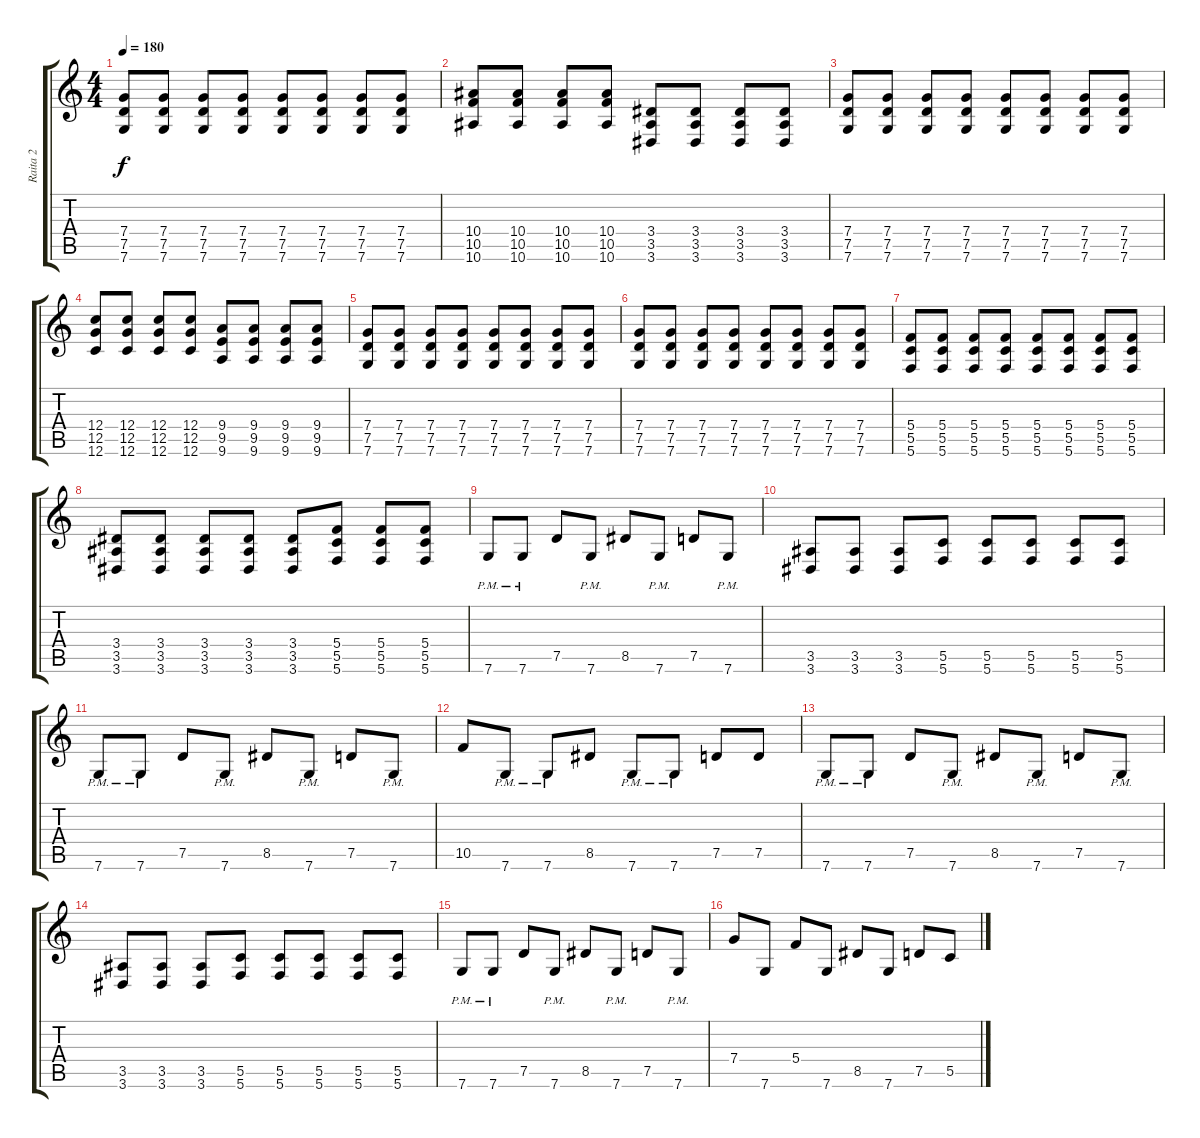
\track ("Raita 2" "Raita 2") {instrument distortionguitar}
\staff {score tabs}
\tuning (D4 A3 F3 C3 G2 C2) {hide}
\ts (4 4)
\tempo 180
\clef g2
\ks c
(7.4 7.5 7.6).8{dy f} (7.4 7.5 7.6).8 (7.4 7.5 7.6).8 (7.4 7.5 7.6).8 (7.4 7.5 7.6).8 (7.4 7.5 7.6).8 (7.4 7.5 7.6).8 (7.4 7.5 7.6).8 |
(10.4 10.5 10.6).8 (10.4 10.5 10.6).8 (10.4 10.5 10.6).8 (10.4 10.5 10.6).8 (3.4 3.5 3.6).8 (3.4 3.5 3.6).8 (3.4 3.5 3.6).8 (3.4 3.5 3.6).8 |
(7.4 7.5 7.6).8 (7.4 7.5 7.6).8 (7.4 7.5 7.6).8 (7.4 7.5 7.6).8 (7.4 7.5 7.6).8 (7.4 7.5 7.6).8 (7.4 7.5 7.6).8 (7.4 7.5 7.6).8 |
(12.4 12.5 12.6).8 (12.4 12.5 12.6).8 (12.4 12.5 12.6).8 (12.4 12.5 12.6).8 (9.4 9.5 9.6).8 (9.4 9.5 9.6).8 (9.4 9.5 9.6).8 (9.4 9.5 9.6).8 |
(7.4 7.5 7.6).8 (7.4 7.5 7.6).8 (7.4 7.5 7.6).8 (7.4 7.5 7.6).8 (7.4 7.5 7.6).8 (7.4 7.5 7.6).8 (7.4 7.5 7.6).8 (7.4 7.5 7.6).8 |
(7.4 7.5 7.6).8 (7.4 7.5 7.6).8 (7.4 7.5 7.6).8 (7.4 7.5 7.6).8 (7.4 7.5 7.6).8 (7.4 7.5 7.6).8 (7.4 7.5 7.6).8 (7.4 7.5 7.6).8 |
(5.4 5.5 5.6).8 (5.4 5.5 5.6).8 (5.4 5.5 5.6).8 (5.4 5.5 5.6).8 (5.4 5.5 5.6).8 (5.4 5.5 5.6).8 (5.4 5.5 5.6).8 (5.4 5.5 5.6).8 |
(3.4 3.5 3.6).8 (3.4 3.5 3.6).8 (3.4 3.5 3.6).8 (3.4 3.5 3.6).8 (3.4 3.5 3.6).8 (5.4 5.5 5.6).8 (5.4 5.5 5.6).8 (5.4 5.5 5.6).8 |
7.6{pm}.8 7.6{pm}.8 7.5.8 7.6{pm}.8 8.5.8 7.6{pm}.8 7.5.8 7.6{pm}.8 |
(3.5 3.6).8 (3.5 3.6).8 (3.5 3.6).8 (5.5 5.6).8 (5.5 5.6).8 (5.5 5.6).8 (5.5 5.6).8 (5.5 5.6).8 |
7.6{pm}.8 7.6{pm}.8 7.5.8 7.6{pm}.8 8.5.8 7.6{pm}.8 7.5.8 7.6{pm}.8 |
10.5.8 7.6{pm}.8 7.6{pm}.8 8.5.8 7.6{pm}.8 7.6{pm}.8 7.5.8 7.5.8 |
7.6{pm}.8 7.6{pm}.8 7.5.8 7.6{pm}.8 8.5.8 7.6{pm}.8 7.5.8 7.6{pm}.8 |
(3.5 3.6).8 (3.5 3.6).8 (3.5 3.6).8 (5.5 5.6).8 (5.5 5.6).8 (5.5 5.6).8 (5.5 5.6).8 (5.5 5.6).8 |
7.6{pm}.8 7.6{pm}.8 7.5.8 7.6{pm}.8 8.5.8 7.6{pm}.8 7.5.8 7.6{pm}.8 |
7.4.8 7.6.8 5.4.8 7.6.8 8.5.8 7.6.8 7.5.8 5.5.8
